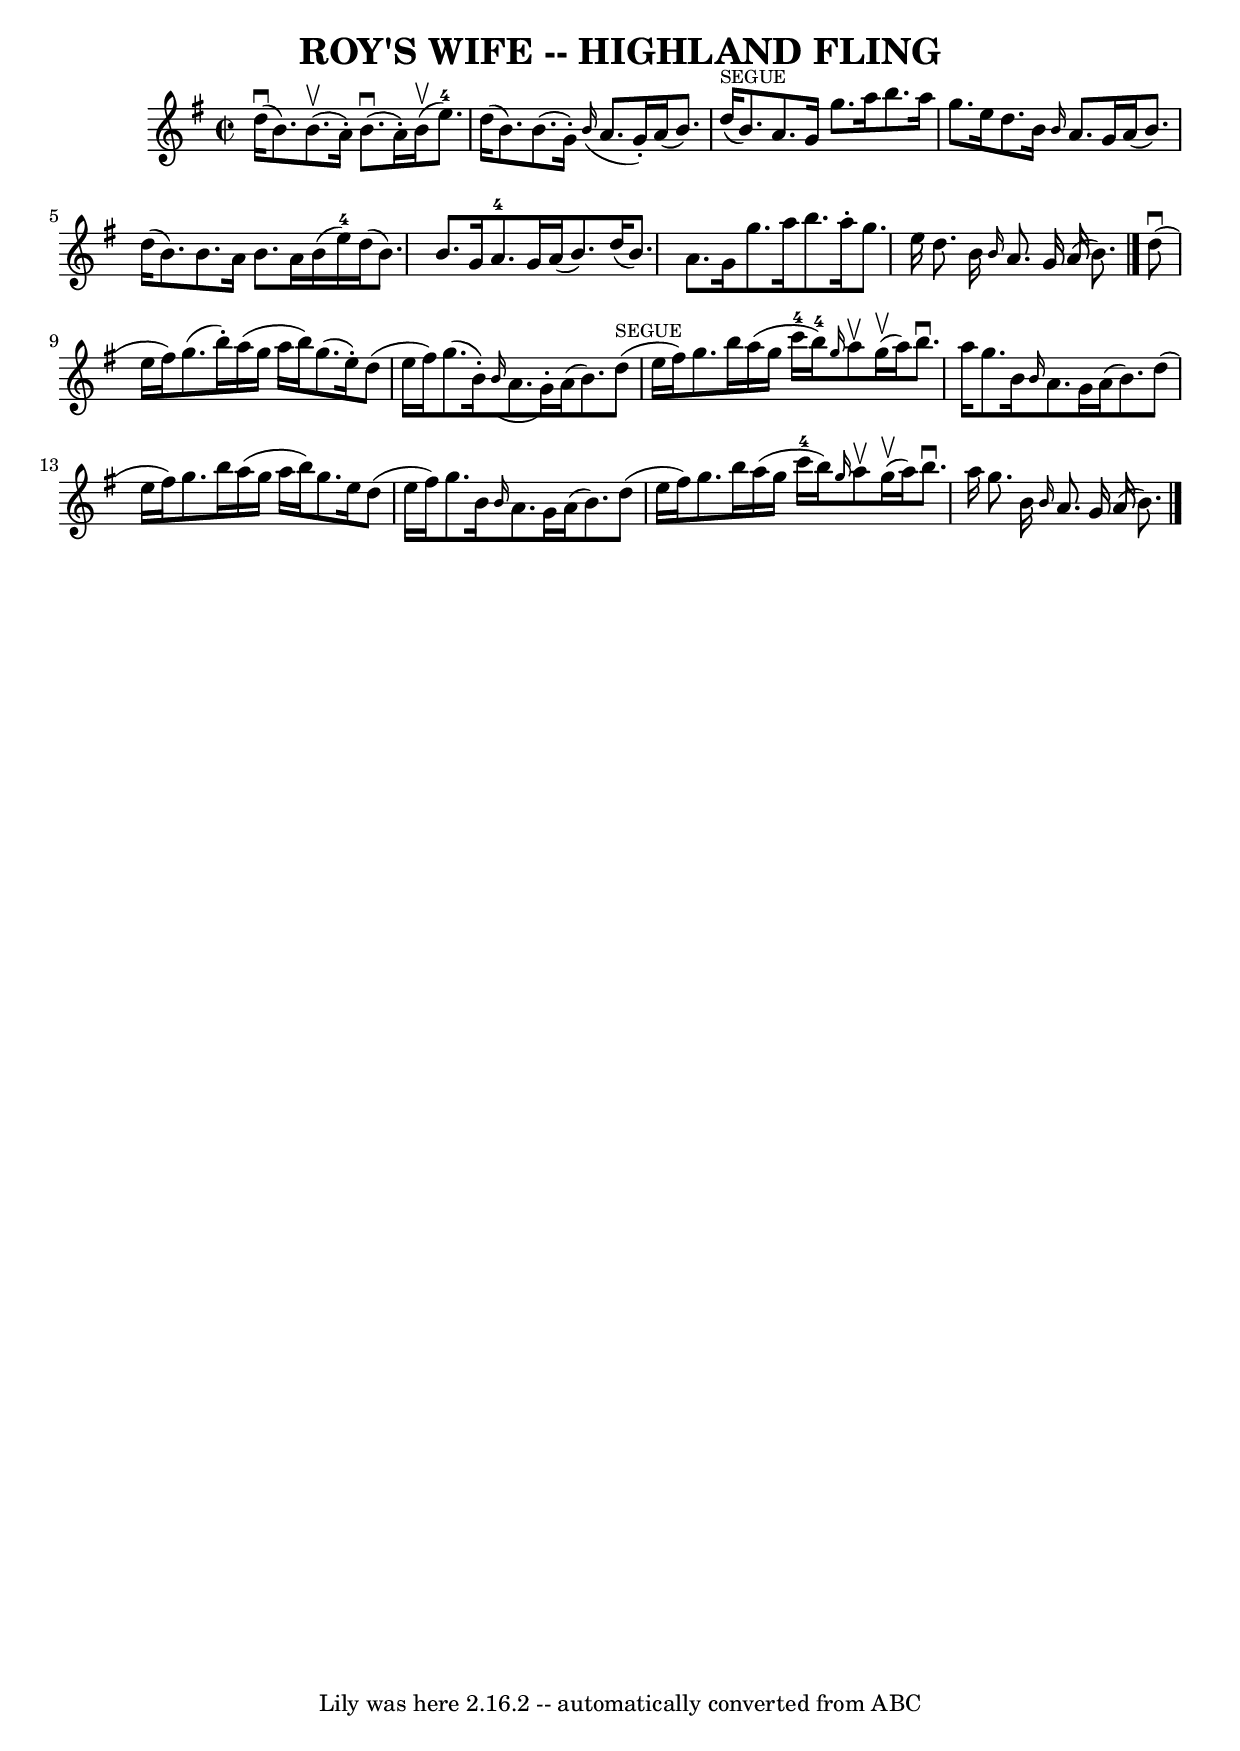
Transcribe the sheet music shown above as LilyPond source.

\version "2.16.2"
\include "Mammoth.ily"
\header {
  %% book = "Ryan's Mammoth Collection of Fiddle Tunes"
  crossRefNumber = "1"
  footnotes = ""
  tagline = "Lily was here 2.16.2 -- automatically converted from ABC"
  title = "ROY'S WIFE -- HIGHLAND FLING"

}
voicedefault =  {


  \override Staff.TimeSignature #'style = #'C
  \time 2/2 
  \key g \major
  d''16 (^\downbow b'8.) b'8. (^\upbow   
  a'16-.) b'8. (^\downbow a'16-.) b'16 (^\upbow e''8.-4)    |
  d''16 (b'8.) b'8. (g'16-.)   \grace { b'16 (
				       }   
  a'8. g'16-.) a'16 (b'8.)   |
  d''16^\segue(b'8.) a'8. g'16 g''8. a''16 b''8. a''16    |
  g''8.    
  e''16 d''8. b'16  \grace { b'16  
			   } a'8. g'16 a'16 (b'8.)  |
  d''16 (b'8.) b'8. a'16 b'8. a'16 b'16 (
  e''16-4)   |
  d''16 (b'8.) b'8. g'16 a'8.-4   
  g'16 a'16 (b'8.)   |
  d''16 (b'8.) a'8. g'16    
  g''8. a''16 b''8. a''16-.   |
  g''8. e''16 d''8.    
  b'16  \grace { b'16  
	       } a'8. g'16 a'16 (b'8.)   \bar "|."       
  d''8 (^\downbow e''16 fis''16) g''8. (b''16-.) a''16 (
  g''16 a''16 b''16) g''8. (e''16-.)   |
  d''8 (e''16 
  fis''16) g''8. (b'16-.)   \grace { b'16 (
				    } a'8. g'16-.) a'16 (b'8.)   |
  d''8^\segue(e''16 fis''16)   
  g''8. b''16 a''16 (g''16 c'''16-4 b''16-4) \grace {    
    g''16  
  } a''8^\upbow g''16 (^\upbow a''16)   |
  b''8.^\downbow a''16 g''8. b'16  \grace { b'16  
				     } a'8. g'16 a'16 (b'8.)   |
  d''8 (e''16 fis''16) g''8. b''16    
  a''16 (g''16 a''16 b''16) g''8. e''16    |
  d''8 (
  e''16 fis''16) g''8. b'16  \grace { b'16  
				    } a'8. g'16    
  a'16 (b'8.)   |
  d''8 (e''16 fis''16) g''8. b''16 
  a''16 (g''16 c'''16-4 b''16) \grace { g''16  
				      } a''8^\upbow g''16 (^\upbow a''16)   |
  b''8.^\downbow a''16    
  g''8. b'16  \grace { b'16  
		     } a'8. g'16 a'16 (b'8.)   
  \bar "|."   

}

\score{
  <<

    \context Staff="default"
    {
      \voicedefault 
      
    }

  >>
  \layout {
    
  }
  \midi {
  }

}
